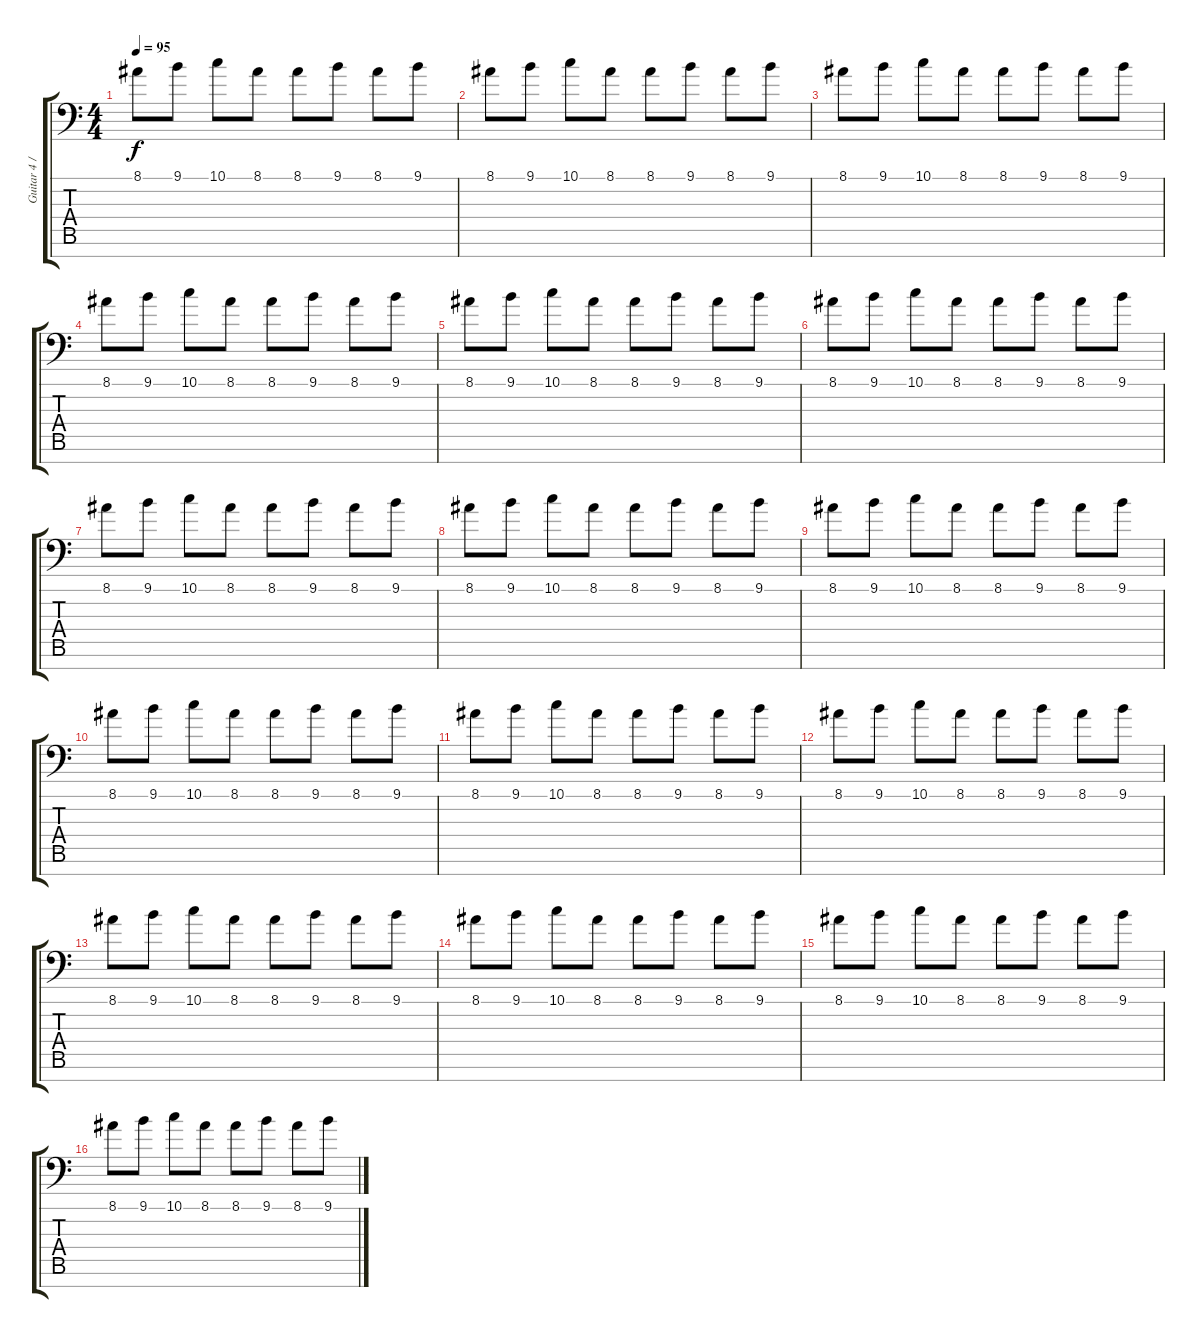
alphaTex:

\track ("Guitar 4 / FX" "Guitar 4 /") {instrument fx1rain}
\staff {score tabs}
\tuning (D4 A3 F3 C3 G2 D2 A1) {hide}
\ts (4 4)
\tempo 95
\clef f4
\ks c
8.1.8{dy f balance 0} 9.1.8 10.1.8 8.1.8 8.1.8 9.1.8 8.1.8 9.1.8 |
8.1.8 9.1.8 10.1.8 8.1.8 8.1.8 9.1.8 8.1.8 9.1.8 |
8.1.8 9.1.8 10.1.8 8.1.8 8.1.8 9.1.8 8.1.8 9.1.8 |
8.1.8 9.1.8 10.1.8 8.1.8 8.1.8 9.1.8 8.1.8 9.1.8 |
8.1.8 9.1.8 10.1.8 8.1.8 8.1.8 9.1.8 8.1.8 9.1.8 |
8.1.8 9.1.8 10.1.8 8.1.8 8.1.8 9.1.8 8.1.8 9.1.8 |
8.1.8 9.1.8 10.1.8 8.1.8 8.1.8 9.1.8 8.1.8 9.1.8 |
8.1.8 9.1.8 10.1.8 8.1.8 8.1.8 9.1.8 8.1.8 9.1.8 |
8.1.8 9.1.8 10.1.8 8.1.8 8.1.8 9.1.8 8.1.8 9.1.8 |
8.1.8 9.1.8 10.1.8 8.1.8 8.1.8 9.1.8 8.1.8 9.1.8 |
8.1.8 9.1.8 10.1.8 8.1.8 8.1.8 9.1.8 8.1.8 9.1.8 |
8.1.8 9.1.8 10.1.8 8.1.8 8.1.8 9.1.8 8.1.8 9.1.8 |
8.1.8 9.1.8 10.1.8 8.1.8 8.1.8 9.1.8 8.1.8 9.1.8 |
8.1.8 9.1.8 10.1.8 8.1.8 8.1.8 9.1.8 8.1.8 9.1.8 |
8.1.8 9.1.8 10.1.8 8.1.8 8.1.8 9.1.8 8.1.8 9.1.8 |
8.1.8 9.1.8 10.1.8 8.1.8 8.1.8 9.1.8 8.1.8 9.1.8
